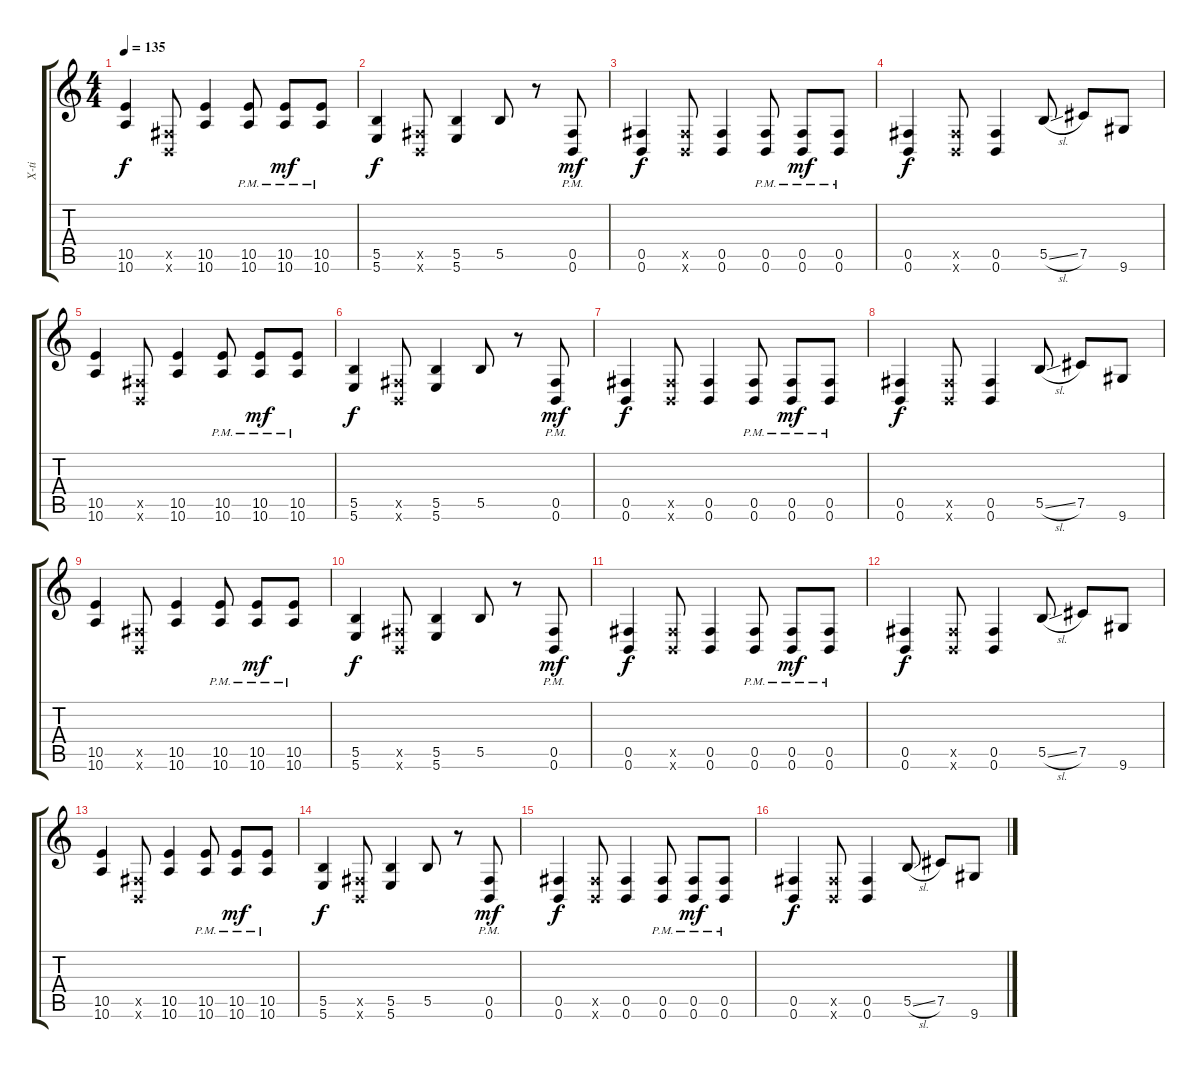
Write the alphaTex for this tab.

\track ("X-ti" "X-ti") {instrument distortionguitar}
\staff {score tabs}
\tuning (Db4 Ab3 E3 B2 Gb2 B1) {hide}
\ts (4 4)
\tempo 135
\clef g2
\ks c
(10.5 10.6).4{dy f} (0.5{x} 0.6{x}).8 (10.5 10.6).4 (10.5{pm} 10.6{pm}).8 (10.5{pm} 10.6{pm}).8{dy mf} (10.5{pm} 10.6{pm}).8 |
(5.5 5.6).4{dy f} (0.5{x} 0.6{x}).8 (5.5 5.6).4 5.5.8 r.8 (0.5{pm} 0.6{pm}).8{dy mf} |
(0.5 0.6).4{dy f} (0.5{x} 0.6{x}).8 (0.5 0.6).4 (0.5{pm} 0.6{pm}).8 (0.5{pm} 0.6{pm}).8{dy mf} (0.5{pm} 0.6{pm}).8 |
(0.5 0.6).4{dy f} (0.5{x} 0.6{x}).8 (0.5 0.6).4 5.5{sl}.8 7.5.8 9.6.8 |
(10.5 10.6).4 (0.5{x} 0.6{x}).8 (10.5 10.6).4 (10.5{pm} 10.6{pm}).8 (10.5{pm} 10.6{pm}).8{dy mf} (10.5{pm} 10.6{pm}).8 |
(5.5 5.6).4{dy f} (0.5{x} 0.6{x}).8 (5.5 5.6).4 5.5.8 r.8 (0.5{pm} 0.6{pm}).8{dy mf} |
(0.5 0.6).4{dy f} (0.5{x} 0.6{x}).8 (0.5 0.6).4 (0.5{pm} 0.6{pm}).8 (0.5{pm} 0.6{pm}).8{dy mf} (0.5{pm} 0.6{pm}).8 |
(0.5 0.6).4{dy f} (0.5{x} 0.6{x}).8 (0.5 0.6).4 5.5{sl}.8 7.5.8 9.6.8 |
(10.5 10.6).4 (0.5{x} 0.6{x}).8 (10.5 10.6).4 (10.5{pm} 10.6{pm}).8 (10.5{pm} 10.6{pm}).8{dy mf} (10.5{pm} 10.6{pm}).8 |
(5.5 5.6).4{dy f} (0.5{x} 0.6{x}).8 (5.5 5.6).4 5.5.8 r.8 (0.5{pm} 0.6{pm}).8{dy mf} |
(0.5 0.6).4{dy f} (0.5{x} 0.6{x}).8 (0.5 0.6).4 (0.5{pm} 0.6{pm}).8 (0.5{pm} 0.6{pm}).8{dy mf} (0.5{pm} 0.6{pm}).8 |
(0.5 0.6).4{dy f} (0.5{x} 0.6{x}).8 (0.5 0.6).4 5.5{sl}.8 7.5.8 9.6.8 |
(10.5 10.6).4 (0.5{x} 0.6{x}).8 (10.5 10.6).4 (10.5{pm} 10.6{pm}).8 (10.5{pm} 10.6{pm}).8{dy mf} (10.5{pm} 10.6{pm}).8 |
(5.5 5.6).4{dy f} (0.5{x} 0.6{x}).8 (5.5 5.6).4 5.5.8 r.8 (0.5{pm} 0.6{pm}).8{dy mf} |
(0.5 0.6).4{dy f} (0.5{x} 0.6{x}).8 (0.5 0.6).4 (0.5{pm} 0.6{pm}).8 (0.5{pm} 0.6{pm}).8{dy mf} (0.5{pm} 0.6{pm}).8 |
(0.5 0.6).4{dy f} (0.5{x} 0.6{x}).8 (0.5 0.6).4 5.5{sl}.8 7.5.8 9.6.8
